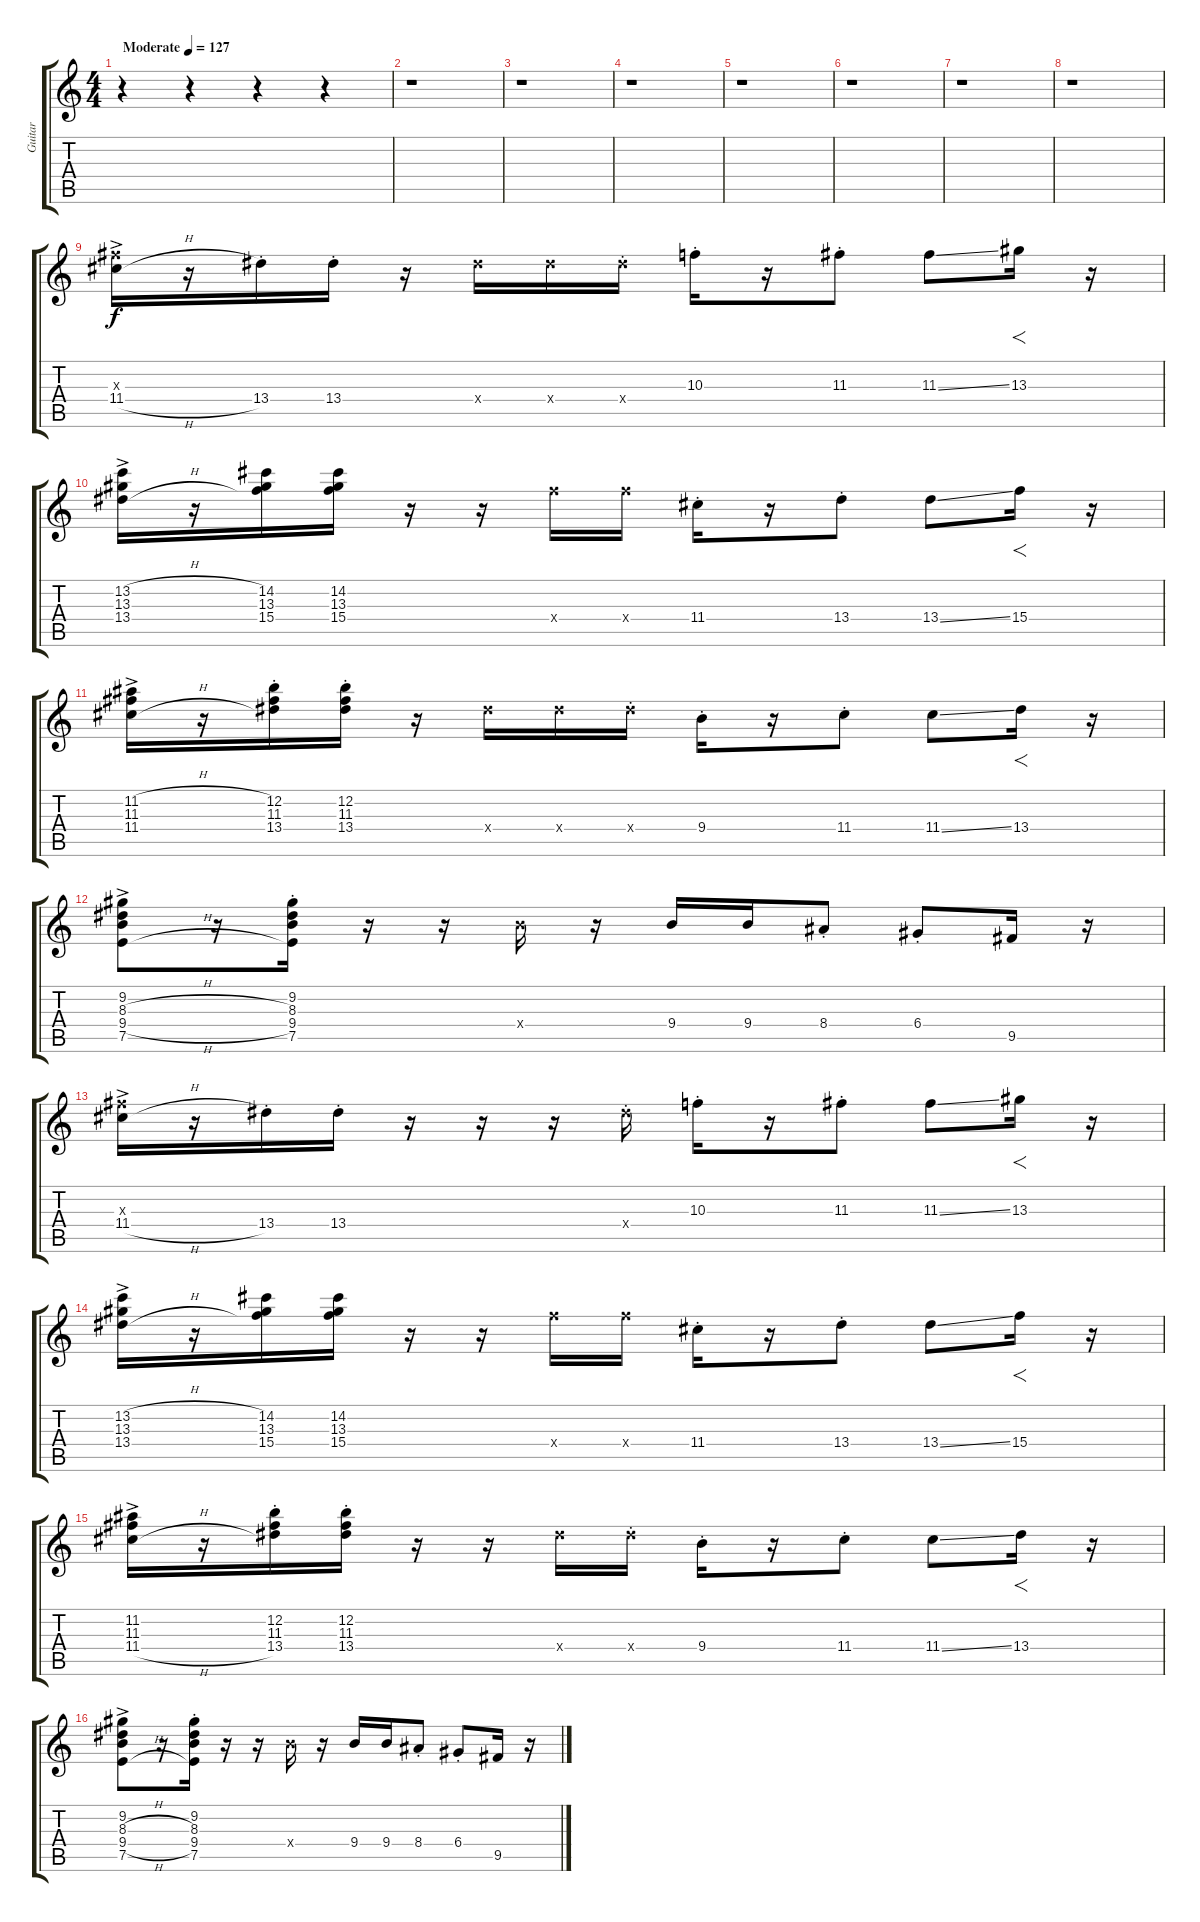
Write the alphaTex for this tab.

\track ("Guitar" "Guitar") {instrument acousticguitarnylon}
\staff {score tabs}
\tuning (E4 B3 G3 D3 A2 E2) {hide}
\ts (4 4)
\tempo (127 "Moderate")
\clef g2
\ks c
r.4{dy f instrument acousticguitarnylon} r.4 r.4 r.4 |
r.1 |
r.1 |
r.1 |
r.1 |
r.1 |
r.1 |
r.1 |
(11.3{x} 11.4{h ac}).16 r.16 13.4{st}.16 13.4{st}.16 r.16 13.4{x}.16 13.4{x}.16 13.4{st x}.16 10.3{st}.16 r.16 11.3{st}.8 11.3{ss}.8 13.3.16{f} r.16 |
(13.2{h} 13.3 13.4{h ac}).16 r.16 (14.2 13.3 15.4).16 (14.2 13.3 15.4).16 r.16 r.16 15.4{x}.16 15.4{x}.16 11.4{st}.16 r.16 13.4{st}.8 13.4{ss}.8 15.4.16{f} r.16 |
(11.2{h} 11.3 11.4{h ac}).16 r.16 (12.2 11.3 13.4{st}).16 (12.2 11.3 13.4{st}).16 r.16 13.4{x}.16 13.4{x}.16 13.4{st x}.16 9.4{st}.16 r.16 11.4{st}.8 11.4{ss}.8 13.4.16{f} r.16 |
(9.2 8.3{h} 9.4{h} 7.5{h ac}).8 r.16 (9.2 8.3 9.4 7.5{st}).16 r.16 r.16 9.4{x}.16 r.16 9.4.16 9.4.16 8.4{st}.8 6.4{st}.8 9.5.16 r.16 |
(11.3{x} 11.4{h ac}).16 r.16 13.4{st}.16 13.4{st}.16 r.16 r.16 r.16 13.4{st x}.16 10.3{st}.16 r.16 11.3{st}.8 11.3{ss}.8 13.3.16{f} r.16 |
(13.2{h} 13.3 13.4{h ac}).16 r.16 (14.2 13.3 15.4).16 (14.2 13.3 15.4).16 r.16 r.16 15.4{x}.16 15.4{x}.16 11.4{st}.16 r.16 13.4{st}.8 13.4{ss}.8 15.4.16{f} r.16 |
(11.2 11.3 11.4{h ac}).16 r.16 (12.2 11.3 13.4{st}).16 (12.2 11.3 13.4{st}).16 r.16 r.16 13.4{x}.16 13.4{st x}.16 9.4{st}.16 r.16 11.4{st}.8 11.4{ss}.8 13.4.16{f} r.16 |
(9.2 8.3{h} 9.4{h} 7.5{h ac}).8 r.16 (9.2 8.3 9.4 7.5{st}).16 r.16 r.16 9.4{x}.16 r.16 9.4.16 9.4.16 8.4{st}.8 6.4{st}.8 9.5.16 r.16
